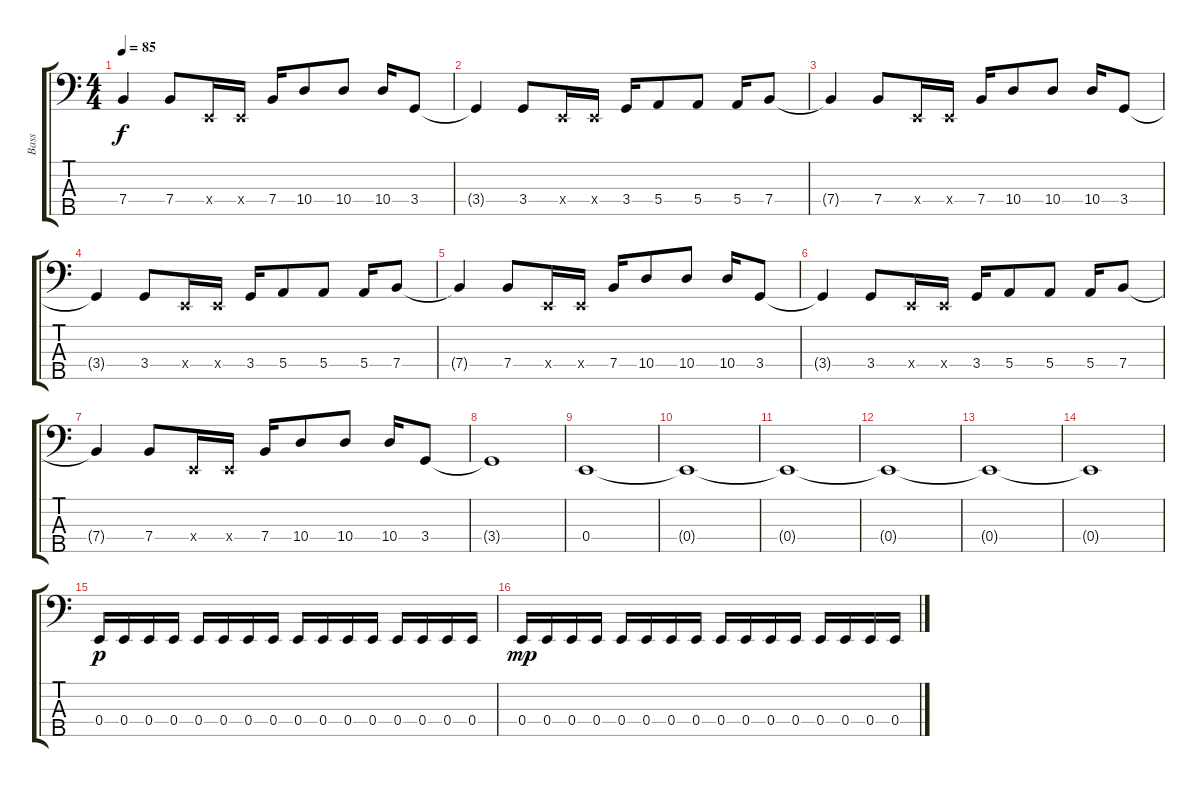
\track ("Bass" "Bass") {instrument electricbassfinger}
\staff {score tabs}
\tuning (G2 D2 A1 E1 B0) {hide}
\ts (4 4)
\tempo 85
\clef f4
\ks c
7.4.4{dy f} 7.4.8 0.4{x}.16 0.4{x}.16 7.4.16 10.4.8 10.4.8 10.4.16 3.4.8 |
3.4{t}.4 3.4.8 0.4{x}.16 0.4{x}.16 3.4.16 5.4.8 5.4.8 5.4.16 7.4.8 |
7.4{t}.4 7.4.8 0.4{x}.16 0.4{x}.16 7.4.16 10.4.8 10.4.8 10.4.16 3.4.8 |
3.4{t}.4 3.4.8 0.4{x}.16 0.4{x}.16 3.4.16 5.4.8 5.4.8 5.4.16 7.4.8 |
7.4{t}.4 7.4.8 0.4{x}.16 0.4{x}.16 7.4.16 10.4.8 10.4.8 10.4.16 3.4.8 |
3.4{t}.4 3.4.8 0.4{x}.16 0.4{x}.16 3.4.16 5.4.8 5.4.8 5.4.16 7.4.8 |
7.4{t}.4 7.4.8 0.4{x}.16 0.4{x}.16 7.4.16 10.4.8 10.4.8 10.4.16 3.4.8 |
3.4{t}.1 |
0.4.1 |
0.4{t}.1 |
0.4{t}.1 |
0.4{t}.1 |
0.4{t}.1 |
0.4{t}.1 |
0.4.16{dy p} 0.4.16 0.4.16 0.4.16 0.4.16 0.4.16 0.4.16 0.4.16 0.4.16 0.4.16 0.4.16 0.4.16 0.4.16 0.4.16 0.4.16 0.4.16 |
0.4.16{dy mp} 0.4.16 0.4.16 0.4.16 0.4.16 0.4.16 0.4.16 0.4.16 0.4.16 0.4.16 0.4.16 0.4.16 0.4.16 0.4.16 0.4.16 0.4.16
